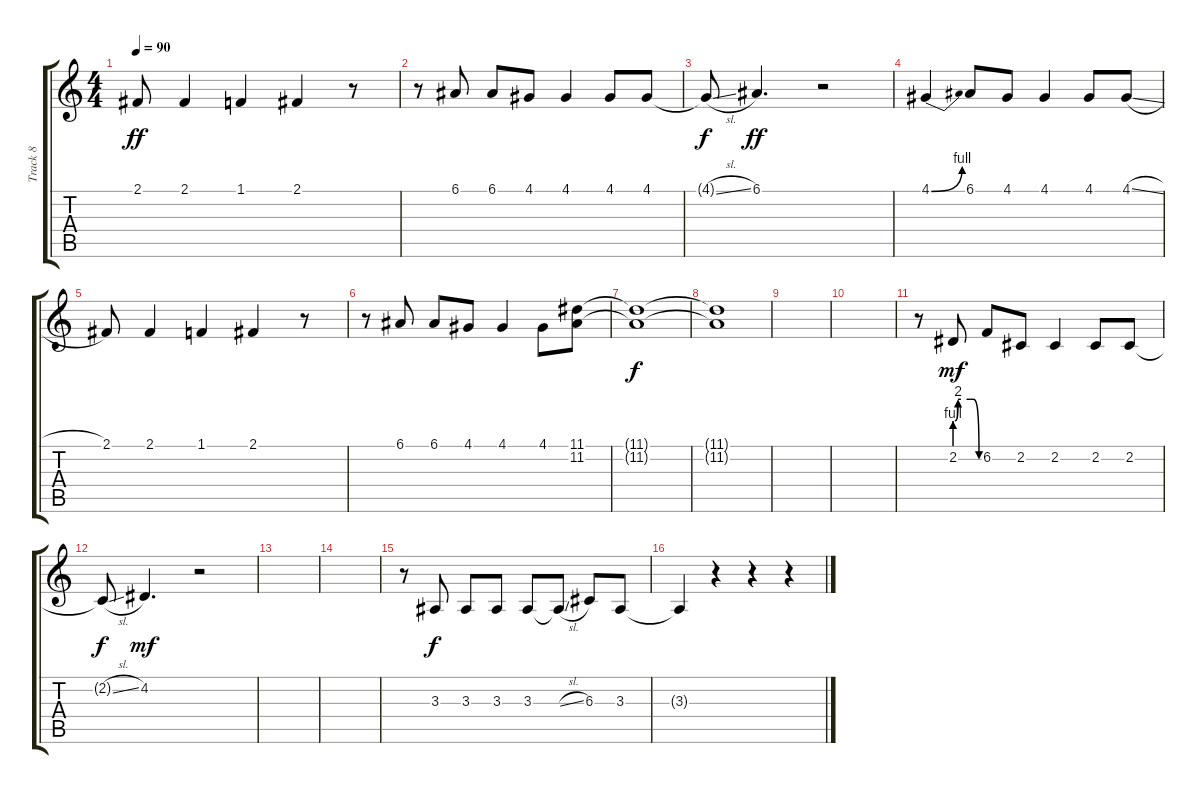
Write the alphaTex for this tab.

\track ("Track 8" "Track 8") {instrument lead1square}
\staff {score tabs}
\tuning (E4 B3 G3 D3 A2 E2) {hide}
\ts (4 4)
\tempo 90
\clef g2
\ks c
2.1.8{dy ff} 2.1.4 1.1.4 2.1.4 r.8 |
r.8 6.1.8 6.1.8 4.1.8 4.1.4 4.1.8 4.1.8 |
4.1{sl t}.8{dy f} 6.1.4{d dy ff} r.2 |
4.1{be (bend 0 0 60 4)}.4 6.1.8 4.1.8 4.1.4 4.1.8 4.1{sl}.8 |
2.1.8 2.1.4 1.1.4 2.1.4 r.8 |
r.8 6.1.8 6.1.8 4.1.8 4.1.4 4.1.8 (11.1 11.2).8 |
(11.1{t} 11.2{t}).1{dy f} |
(11.1{t} 11.2{t}).1{volume 0} |
|
|
r.8 2.2{be (custom 0 4 8 8 15 8 38 8 45 8 60 0)}.8{dy mf volume 8} 6.2.8 2.2.8 2.2.4 2.2.8 2.2.8 |
2.2{sl t}.8{dy f} 4.2.4{d dy mf} r.2 |
|
|
r.8 3.3.8{dy f} 3.3.8 3.3.8 3.3.8 3.3{sl t}.8 6.3.8 3.3.8 |
3.3{t}.4 r.4 r.4 r.4
